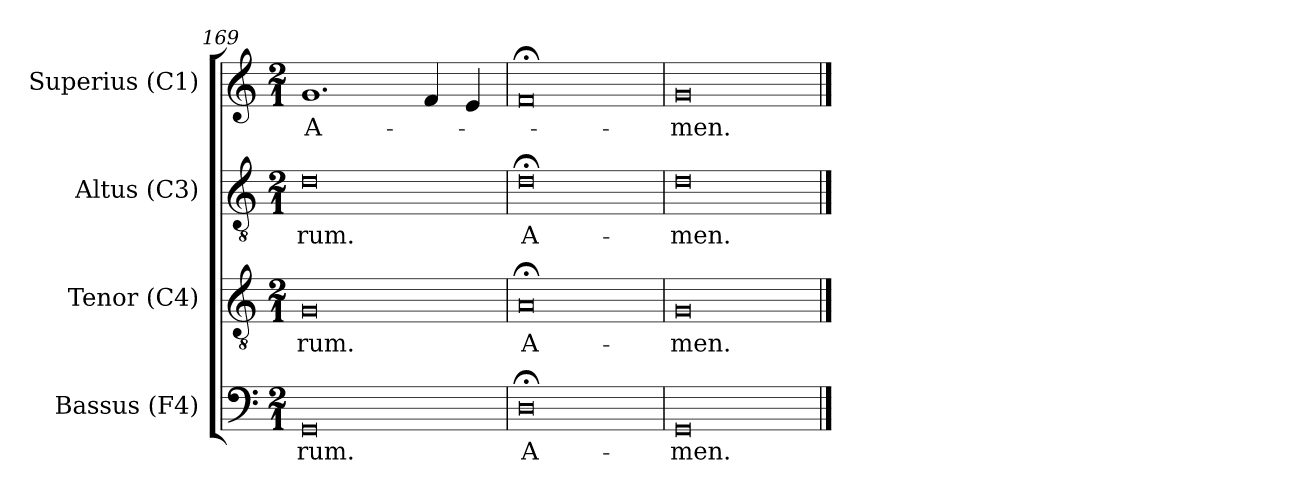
**kern	**text	**kern	**text	**kern	**text	**kern	**text
*part4	*part4	*part3	*part3	*part2	*part2	*part1	*part1
*staff4	*staff4	*staff3	*staff3	*staff2	*staff2	*staff1	*staff1
*I"Bassus (F4)	*	*I"Tenor (C4)	*	*I"Altus (C3)	*	*I"Superius (C1)	*
*I'B.	*	*I'T.	*	*I'A.	*	*I'S.	*
*clefF4	*	*clefGv2	*	*clefGv2	*	*clefG2	*
*	*	*ITrd7c12	*	*ITrd7c12	*	*	*
*k[]	*	*k[]	*	*k[]	*	*k[]	*
*C:	*	*C:	*	*C:	*	*C:	*
*M2/1	*	*M2/1	*	*M2/1	*	*M2/1	*
=169	=169	=169	=169	=169	=169	=169	=169
!	!LO:LY:b:color=#000000	!	!	!	!	!	!
!	!	!	!LO:LY:b:color=#000000	!	!	!	!
!	!	!	!	!	!LO:LY:b:color=#000000	!	!
!	!	!	!	!	!	!	!LO:LY:b:color=#000000
0GGi	-rum.	0GGi	-rum.	0Di	-rum.	1.gi	A-
.	.	.	.	.	.	4fi/	.
.	.	.	.	.	.	4ei/	.
=170	=170	=170	=170	=170	=170	=170	=170
!	!LO:LY:b:color=#000000	!	!	!	!	!	!
!	!	!	!LO:LY:b:color=#000000	!	!	!	!
!	!	!	!	!	!LO:LY:b:color=#000000	!	!
0D;i	A-	0AA;i	A-	0D;i	A-	0f;i	.
=171	=171	=171	=171	=171	=171	=171	=171
!	!LO:LY:b:color=#000000	!	!	!	!	!	!
!	!	!	!LO:LY:b:color=#000000	!	!	!	!
!	!	!	!	!	!LO:LY:b:color=#000000	!	!
!	!	!	!	!	!	!	!LO:LY:b:color=#000000
0GGi	-men.	0GGi	-men.	0Di	-men.	0gi	-men.
==	==	==	==	==	==	==	==
*-	*-	*-	*-	*-	*-	*-	*-
